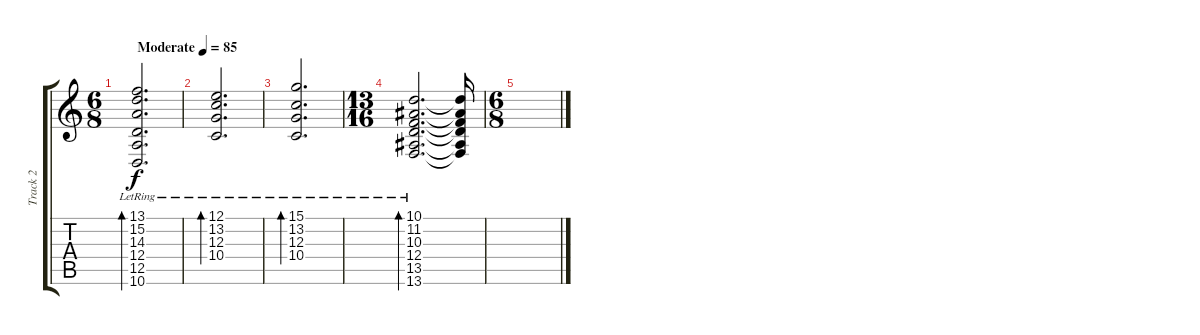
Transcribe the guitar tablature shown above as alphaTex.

\track ("Track 2" "Track 2") {instrument orchestralharp}
\staff {score tabs}
\tuning (E4 B3 G3 D3 A2 E2) {hide}
\ts (6 8)
\tempo (85 "Moderate")
\clef g2
\ks c
(13.1{lr} 15.2{lr} 14.3{lr} 12.4{lr} 12.5{lr} 10.6{lr}).2{d bd 240 dy f instrument orchestralharp} |
(12.1{lr} 13.2{lr} 12.3{lr} 10.4{lr}).2{d bd 240} |
(15.1{lr} 13.2{lr} 12.3{lr} 10.4{lr}).2{d bd 240} |
\ts (13 16)
(10.1{lr} 11.2{lr} 10.3{lr} 12.4{lr} 13.5{lr} 13.6{lr}).2{d bd 240} (10.1{t} 11.2{t} 10.3{t} 12.4{t} 13.5{t} 13.6{t}).16 |
\ts (6 8)
